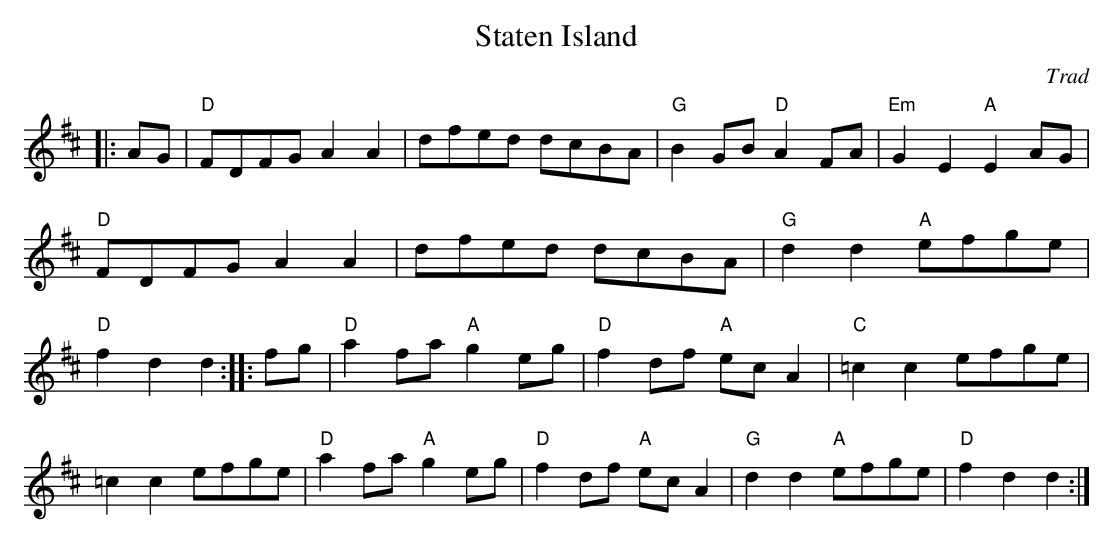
X:1
T:Staten Island
C:Trad
L:1/8
E:11
K:D
|:AG|"D"FDFG A2 A2|dfed dcBA|"G"B2 GB "D"A2 FA|"Em"G2 E2 "A"E2 AG|\
"D"FDFG A2 A2|dfed dcBA|"G"d2 d2 "A"efge|"D"f2 d2 d2::\
fg|"D"a2 fa "A"g2 eg|"D"f2 df "A"ec A2|"C"=c2 c2 efge|=c2 c2 efge|\
"D"a2 fa "A"g2 eg|"D"f2 df "A"ec A2|"G"d2 d2 "A"efge|"D"f2 d2 d2:|**
